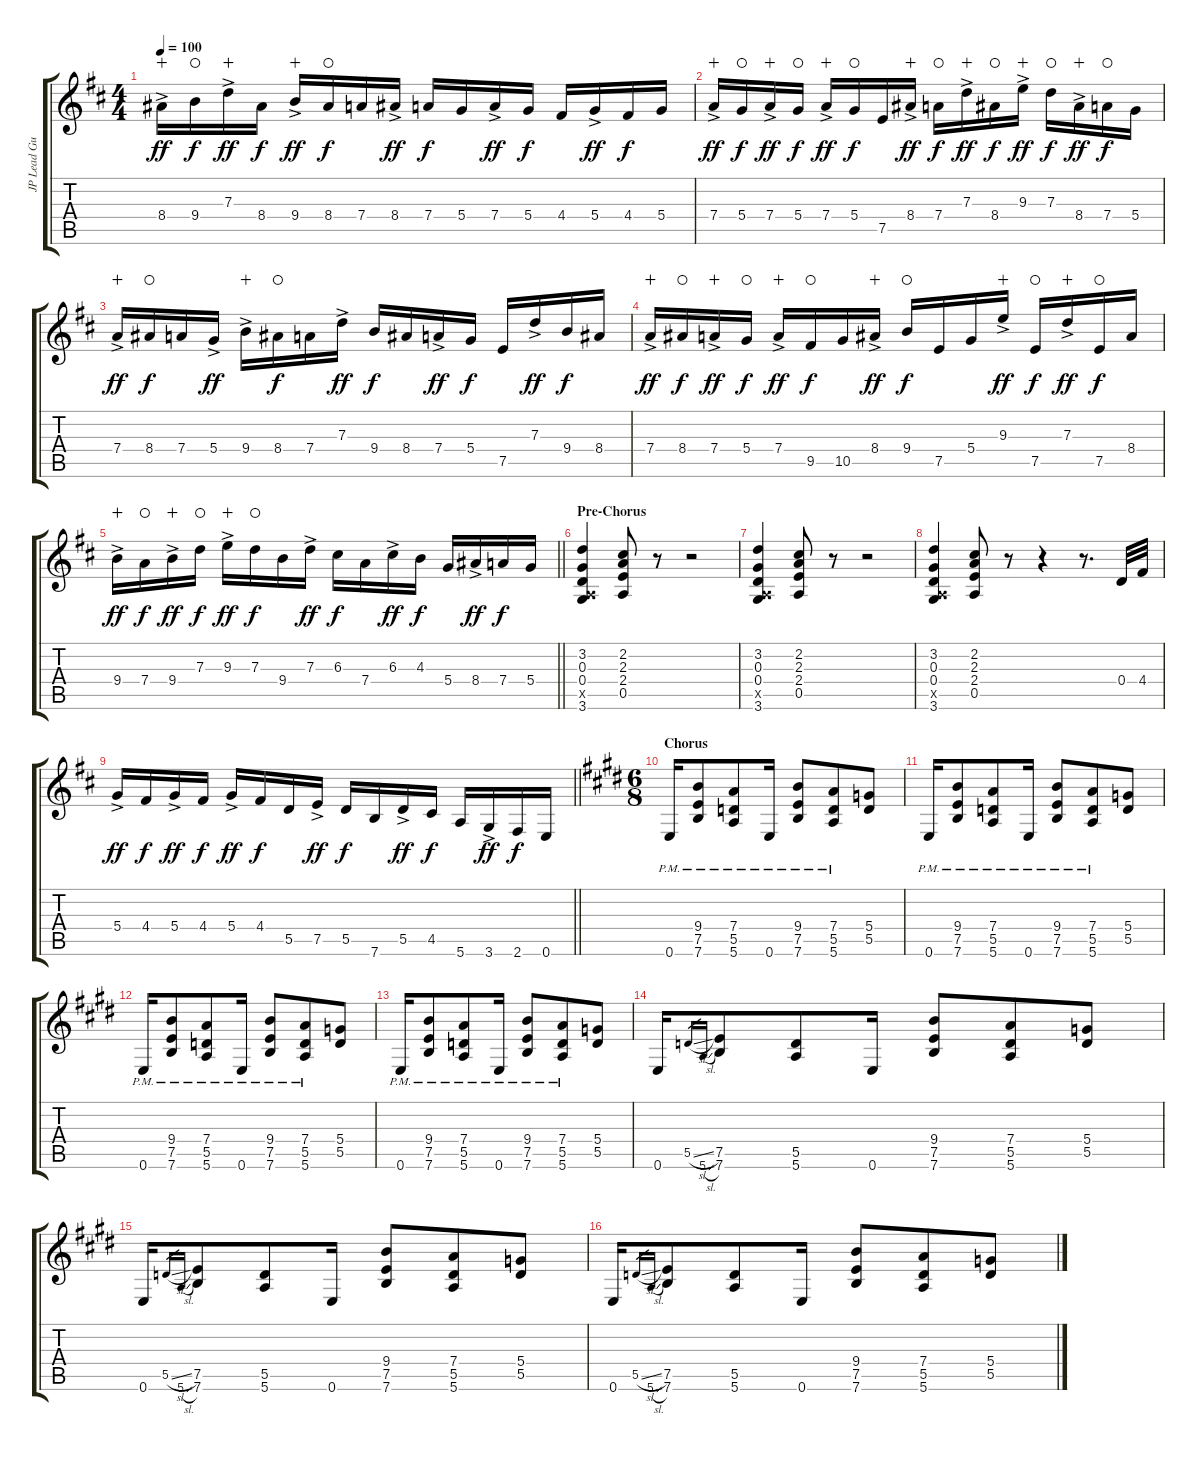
\track ("JP Lead Guitar" "JP Lead Gu") {instrument distortionguitar}
\staff {score tabs}
\tuning (E4 B3 G3 D3 A2 E2) {hide}
\ts (4 4)
\tempo 100
\clef g2
\ks d
8.4{ac}.16{dy ff wahc} 9.4.16{dy f waho} 7.3{ac}.16{dy ff wahc} 8.4.16{dy f} 9.4{ac}.16{dy ff wahc} 8.4.16{dy f waho} 7.4.16 8.4{ac}.16{dy ff} 7.4.16{dy f} 5.4.16 7.4{ac}.16{dy ff} 5.4.16{dy f} 4.4.16 5.4{ac}.16{dy ff} 4.4.16{dy f} 5.4.16 |
7.4{ac}.16{dy ff wahc} 5.4.16{dy f waho} 7.4{ac}.16{dy ff wahc} 5.4.16{dy f waho} 7.4{ac}.16{dy ff wahc} 5.4.16{dy f waho} 7.5.16 8.4{ac}.16{dy ff wahc} 7.4.16{dy f waho} 7.3{ac}.16{dy ff wahc} 8.4.16{dy f waho} 9.3{ac}.16{dy ff wahc} 7.3.16{dy f waho} 8.4{ac}.16{dy ff wahc} 7.4.16{dy f waho} 5.4.16 |
7.4{ac}.16{dy ff wahc} 8.4.16{dy f waho} 7.4.16 5.4{ac}.16{dy ff} 9.4{ac}.16{wahc} 8.4.16{dy f waho} 7.4.16 7.3{ac}.16{dy ff} 9.4.16{dy f} 8.4.16 7.4{ac}.16{dy ff} 5.4.16{dy f} 7.5.16 7.3{ac}.16{dy ff} 9.4.16{dy f} 8.4.16 |
7.4{ac}.16{dy ff wahc} 8.4.16{dy f waho} 7.4{ac}.16{dy ff wahc} 5.4.16{dy f waho} 7.4{ac}.16{dy ff wahc} 9.5.16{dy f waho} 10.5.16 8.4{ac}.16{dy ff wahc} 9.4.16{dy f waho} 7.5.16 5.4.16 9.3{ac}.16{dy ff wahc} 7.5.16{dy f waho} 7.3{ac}.16{dy ff wahc} 7.5.16{dy f waho} 8.4.16 |
\barLineRight lightlight
9.4{ac}.16{dy ff wahc} 7.4.16{dy f waho} 9.4{ac}.16{dy ff wahc} 7.3.16{dy f waho} 9.3{ac}.16{dy ff wahc} 7.3.16{dy f waho} 9.4.16 7.3{ac}.16{dy ff} 6.3.16{dy f} 7.4.16 6.3{ac}.16{dy ff} 4.3.16{dy f} 5.4.16 8.4{ac}.16{dy ff} 7.4.16{dy f} 5.4.16 |
\section ("" "Pre-Chorus")
(3.2 0.3 0.4 0.5{x} 3.6).4{volume 13 instrument distortionguitar} (2.2 2.3 2.4 0.5).8 r.8 r.2 |
(3.2 0.3 0.4 0.5{x} 3.6).4 (2.2 2.3 2.4 0.5).8 r.8 r.2 |
(3.2 0.3 0.4 0.5{x} 3.6).4 (2.2 2.3 2.4 0.5).8 r.8 r.4 r.8{d} 0.4.32 4.4.32 |
\barLineRight lightlight
5.4{ac}.16{dy ff} 4.4.16{dy f} 5.4{ac}.16{dy ff} 4.4.16{dy f} 5.4{ac}.16{dy ff} 4.4.16{dy f} 5.5.16 7.5{ac}.16{dy ff} 5.5.16{dy f} 7.6.16 5.5{ac}.16{dy ff} 4.5.16{dy f} 5.6.16 3.6{ac}.16{dy ff} 2.6.16{dy f} 0.6.16 |
\ts (6 8)
\section ("" "Chorus")
\ks e
0.6{pm}.16 (9.4{pm} 7.5{pm} 7.6{pm}).8 (7.4{pm} 5.5{pm} 5.6{pm}).8 0.6{pm}.16 (9.4{pm} 7.5{pm} 7.6{pm}).8 (7.4{pm} 5.5{pm} 5.6{pm}).8 (5.4 5.5).8 |
0.6{pm}.16 (9.4{pm} 7.5{pm} 7.6{pm}).8 (7.4{pm} 5.5{pm} 5.6{pm}).8 0.6{pm}.16 (9.4{pm} 7.5{pm} 7.6{pm}).8 (7.4{pm} 5.5{pm} 5.6{pm}).8 (5.4 5.5).8 |
0.6{pm}.16 (9.4{pm} 7.5{pm} 7.6{pm}).8 (7.4{pm} 5.5{pm} 5.6{pm}).8 0.6{pm}.16 (9.4{pm} 7.5{pm} 7.6{pm}).8 (7.4{pm} 5.5{pm} 5.6{pm}).8 (5.4 5.5).8 |
0.6{pm}.16 (9.4{pm} 7.5{pm} 7.6{pm}).8 (7.4{pm} 5.5{pm} 5.6{pm}).8 0.6{pm}.16 (9.4{pm} 7.5{pm} 7.6{pm}).8 (7.4{pm} 5.5{pm} 5.6{pm}).8 (5.4 5.5).8 |
0.6.16 5.5{sl}.16{gr} 5.6{sl}.16{gr} (7.5 7.6).8 (5.5 5.6).8 0.6.16 (9.4 7.5 7.6).8 (7.4 5.5 5.6).8 (5.4 5.5).8 |
0.6.16 5.5{sl}.16{gr} 5.6{sl}.16{gr} (7.5 7.6).8 (5.5 5.6).8 0.6.16 (9.4 7.5 7.6).8 (7.4 5.5 5.6).8 (5.4 5.5).8 |
0.6.16 5.5{sl}.16{gr} 5.6{sl}.16{gr} (7.5 7.6).8 (5.5 5.6).8 0.6.16 (9.4 7.5 7.6).8 (7.4 5.5 5.6).8 (5.4 5.5).8
